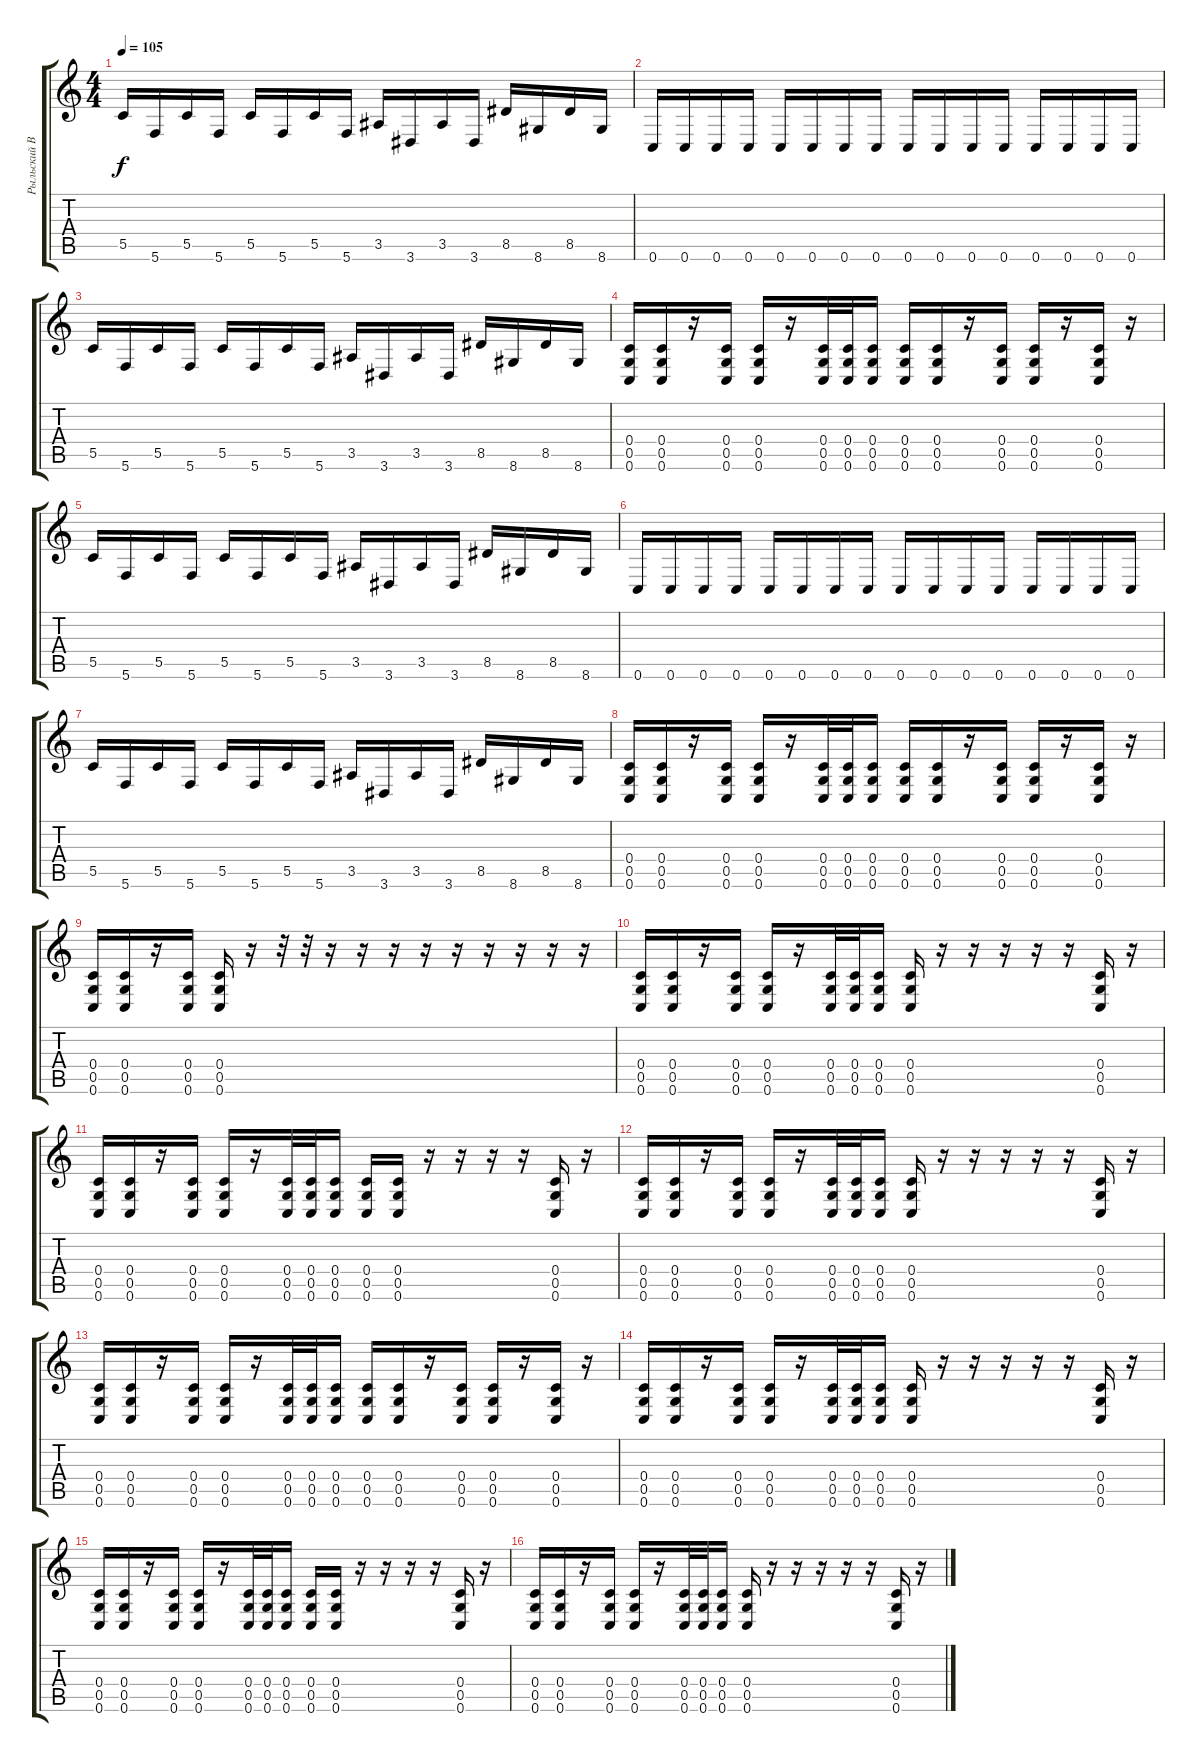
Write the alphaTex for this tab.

\track ("Рыльский Владислав" "Рыльский В") {instrument distortionguitar}
\staff {score tabs}
\tuning (D4 A3 F3 C3 G2 C2) {hide}
\ts (4 4)
\tempo 105
\clef g2
\ks c
5.5.16{dy f} 5.6.16 5.5.16 5.6.16 5.5.16 5.6.16 5.5.16 5.6.16 3.5.16 3.6.16 3.5.16 3.6.16 8.5.16 8.6.16 8.5.16 8.6.16 |
0.6.16 0.6.16 0.6.16 0.6.16 0.6.16 0.6.16 0.6.16 0.6.16 0.6.16 0.6.16 0.6.16 0.6.16 0.6.16 0.6.16 0.6.16 0.6.16 |
5.5.16 5.6.16 5.5.16 5.6.16 5.5.16 5.6.16 5.5.16 5.6.16 3.5.16 3.6.16 3.5.16 3.6.16 8.5.16 8.6.16 8.5.16 8.6.16 |
(0.4 0.5 0.6).16 (0.4 0.5 0.6).16 r.16 (0.4 0.5 0.6).16 (0.4 0.5 0.6).16 r.16 (0.4 0.5 0.6).32 (0.4 0.5 0.6).32 (0.4 0.5 0.6).16 (0.4 0.5 0.6).16 (0.4 0.5 0.6).16 r.16 (0.4 0.5 0.6).16 (0.4 0.5 0.6).16 r.16 (0.4 0.5 0.6).16 r.16 |
5.5.16 5.6.16 5.5.16 5.6.16 5.5.16 5.6.16 5.5.16 5.6.16 3.5.16 3.6.16 3.5.16 3.6.16 8.5.16 8.6.16 8.5.16 8.6.16 |
0.6.16 0.6.16 0.6.16 0.6.16 0.6.16 0.6.16 0.6.16 0.6.16 0.6.16 0.6.16 0.6.16 0.6.16 0.6.16 0.6.16 0.6.16 0.6.16 |
5.5.16 5.6.16 5.5.16 5.6.16 5.5.16 5.6.16 5.5.16 5.6.16 3.5.16 3.6.16 3.5.16 3.6.16 8.5.16 8.6.16 8.5.16 8.6.16 |
(0.4 0.5 0.6).16 (0.4 0.5 0.6).16 r.16 (0.4 0.5 0.6).16 (0.4 0.5 0.6).16 r.16 (0.4 0.5 0.6).32 (0.4 0.5 0.6).32 (0.4 0.5 0.6).16 (0.4 0.5 0.6).16 (0.4 0.5 0.6).16 r.16 (0.4 0.5 0.6).16 (0.4 0.5 0.6).16 r.16 (0.4 0.5 0.6).16 r.16 |
(0.4 0.5 0.6).16 (0.4 0.5 0.6).16 r.16 (0.4 0.5 0.6).16 (0.4 0.5 0.6).16 r.16 r.32 r.32 r.16 r.16 r.16 r.16 r.16 r.16 r.16 r.16 r.16 |
(0.4 0.5 0.6).16 (0.4 0.5 0.6).16 r.16 (0.4 0.5 0.6).16 (0.4 0.5 0.6).16 r.16 (0.4 0.5 0.6).32 (0.4 0.5 0.6).32 (0.4 0.5 0.6).16 (0.4 0.5 0.6).16 r.16 r.16 r.16 r.16 r.16 (0.4 0.5 0.6).16 r.16 |
(0.4 0.5 0.6).16 (0.4 0.5 0.6).16 r.16 (0.4 0.5 0.6).16 (0.4 0.5 0.6).16 r.16 (0.4 0.5 0.6).32 (0.4 0.5 0.6).32 (0.4 0.5 0.6).16 (0.4 0.5 0.6).16 (0.4 0.5 0.6).16 r.16 r.16 r.16 r.16 (0.4 0.5 0.6).16 r.16 |
(0.4 0.5 0.6).16 (0.4 0.5 0.6).16 r.16 (0.4 0.5 0.6).16 (0.4 0.5 0.6).16 r.16 (0.4 0.5 0.6).32 (0.4 0.5 0.6).32 (0.4 0.5 0.6).16 (0.4 0.5 0.6).16 r.16 r.16 r.16 r.16 r.16 (0.4 0.5 0.6).16 r.16 |
(0.4 0.5 0.6).16 (0.4 0.5 0.6).16 r.16 (0.4 0.5 0.6).16 (0.4 0.5 0.6).16 r.16 (0.4 0.5 0.6).32 (0.4 0.5 0.6).32 (0.4 0.5 0.6).16 (0.4 0.5 0.6).16 (0.4 0.5 0.6).16 r.16 (0.4 0.5 0.6).16 (0.4 0.5 0.6).16 r.16 (0.4 0.5 0.6).16 r.16 |
(0.4 0.5 0.6).16 (0.4 0.5 0.6).16 r.16 (0.4 0.5 0.6).16 (0.4 0.5 0.6).16 r.16 (0.4 0.5 0.6).32 (0.4 0.5 0.6).32 (0.4 0.5 0.6).16 (0.4 0.5 0.6).16 r.16 r.16 r.16 r.16 r.16 (0.4 0.5 0.6).16 r.16 |
(0.4 0.5 0.6).16 (0.4 0.5 0.6).16 r.16 (0.4 0.5 0.6).16 (0.4 0.5 0.6).16 r.16 (0.4 0.5 0.6).32 (0.4 0.5 0.6).32 (0.4 0.5 0.6).16 (0.4 0.5 0.6).16 (0.4 0.5 0.6).16 r.16 r.16 r.16 r.16 (0.4 0.5 0.6).16 r.16 |
(0.4 0.5 0.6).16 (0.4 0.5 0.6).16 r.16 (0.4 0.5 0.6).16 (0.4 0.5 0.6).16 r.16 (0.4 0.5 0.6).32 (0.4 0.5 0.6).32 (0.4 0.5 0.6).16 (0.4 0.5 0.6).16 r.16 r.16 r.16 r.16 r.16 (0.4 0.5 0.6).16 r.16
